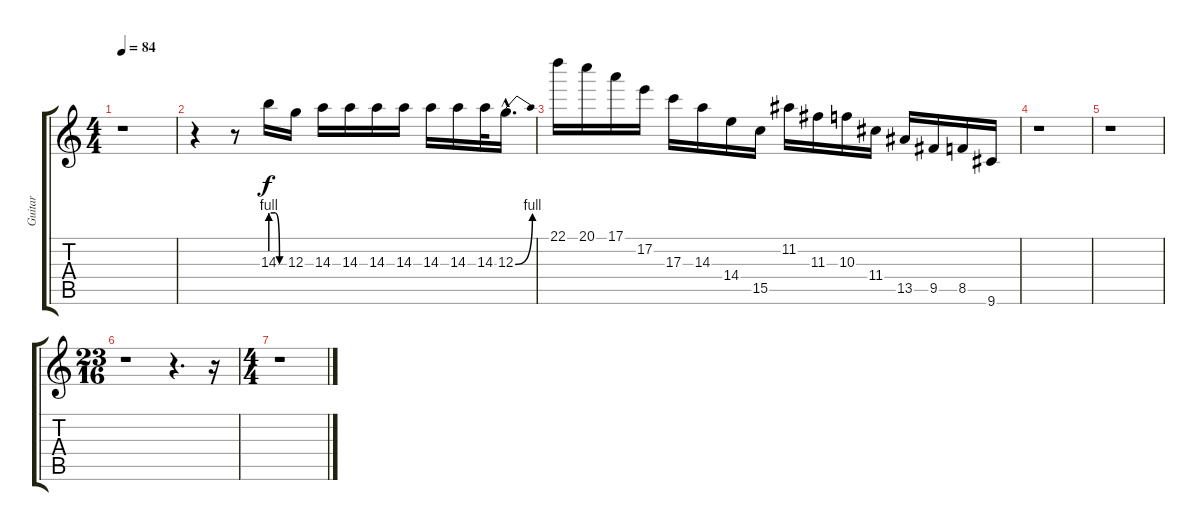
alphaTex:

\track ("Guitar" "Guitar") {instrument overdrivenguitar}
\staff {score tabs}
\tuning (E4 B3 G3 D3 A2 E2) {hide}
\ts (4 4)
\tempo 84
\clef g2
\ks aminor
r.1{dy f} |
r.4 r.8 14.3{be (custom 0 4 20 4 40 0 60 0)}.16 12.3.16 14.3.16 14.3.16 14.3.16 14.3.16 14.3.16 14.3.16 14.3.32 12.3{be (bend 0 0 60 4) hac}.16{d} |
22.1.16 20.1.16 17.1.16 17.2.16 17.3.16 14.3.16 14.4.16 15.5.16 11.2.16 11.3.16 10.3.16 11.4.16 13.5.16 9.5.16 8.5.16 9.6.16 |
r.1 |
r.1 |
\ts (23 16)
r.1 r.4{d} r.16 |
\ts (4 4)
r.1
